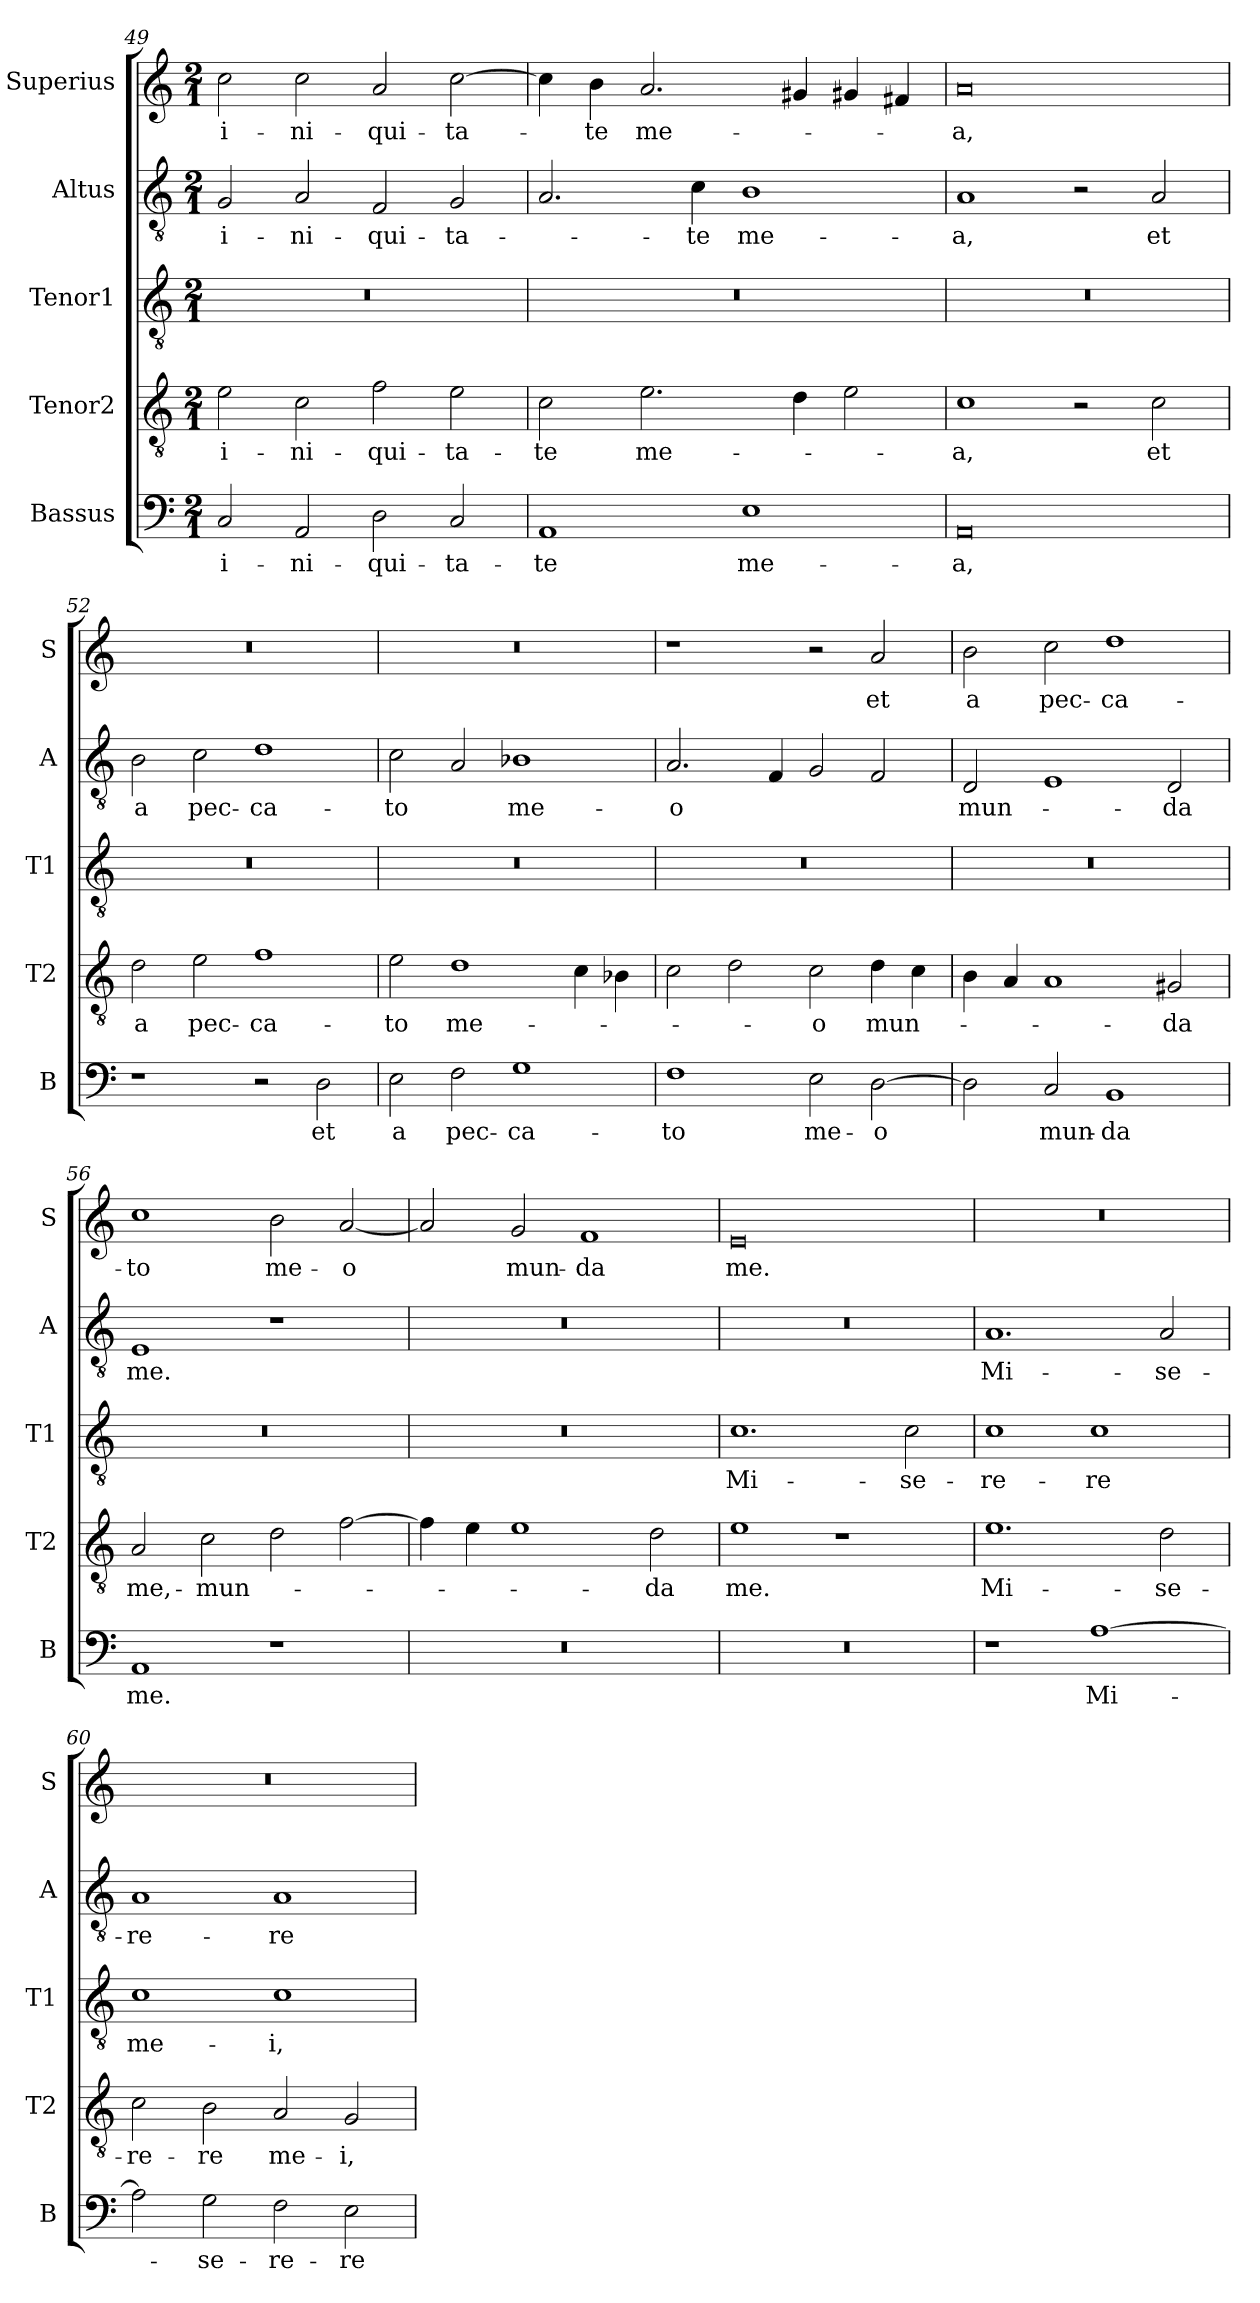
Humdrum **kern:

**kern	**text	**kern	**text	**kern	**text	**kern	**text	**kern	**text
*part5	*part5	*part4	*part4	*part3	*part3	*part2	*part2	*part1	*part1
*staff5	*staff5	*staff4	*staff4	*staff3	*staff3	*staff2	*staff2	*staff1	*staff1
*I"Bassus	*	*I"Tenor2	*	*I"Tenor1	*	*I"Altus	*	*I"Superius	*
*I'B	*	*I'T2	*	*I'T1	*	*I'A	*	*I'S	*
*clefF4	*	*clefGv2	*	*clefGv2	*	*clefGv2	*	*clefG2	*
*k[]	*	*k[]	*	*k[]	*	*k[]	*	*k[]	*
*M2/1	*	*M2/1	*	*M2/1	*	*M2/1	*	*M2/1	*
=49	=49	=49	=49	=49	=49	=49	=49	=49	=49
2C	i-	2e	i-	0r	.	2G	i-	2cc	i-
2AA	-ni-	2c	-ni-	.	.	2A	-ni-	2cc	-ni-
2D	-qui-	2f	-qui-	.	.	2F	-qui-	2a	-qui-
2C	-ta-	2e	-ta-	.	.	2G	-ta-	[2cc	-ta-
=50	=50	=50	=50	=50	=50	=50	=50	=50	=50
1AA	-te	2c	-te	0r	.	2.A	.	4cc]	.
.	.	.	.	.	.	.	.	4b	-te
.	.	2.e	me-	.	.	.	.	2.a	me-
.	.	.	.	.	.	4c	-te	.	.
1E	me-	.	.	.	.	1B	me-	.	.
.	.	4d	.	.	.	.	.	4g#X	.
.	.	2e	.	.	.	.	.	4g#X	.
.	.	.	.	.	.	.	.	4f#X	.
=51	=51	=51	=51	=51	=51	=51	=51	=51	=51
0AA	-a,	1c	a,	0r	.	1A	-a,	0a	-a,
.	.	2r	.	.	.	2r	.	.	.
.	.	2c	et	.	.	2A	et	.	.
=52	=52	=52	=52	=52	=52	=52	=52	=52	=52
1r	.	2d	a	0r	.	2B	a	0r	.
.	.	2e	pec-	.	.	2c	pec-	.	.
2r	.	1f	-ca-	.	.	1d	-ca-	.	.
2D	et	.	.	.	.	.	.	.	.
=53	=53	=53	=53	=53	=53	=53	=53	=53	=53
2E	a	2e	-to	0r	.	2c	-to	0r	.
2F	pec-	1d	me-	.	.	2A	.	.	.
1G	-ca-	.	.	.	.	1B-X	me-	.	.
.	.	4c	.	.	.	.	.	.	.
.	.	4B-X	.	.	.	.	.	.	.
=54	=54	=54	=54	=54	=54	=54	=54	=54	=54
1F	-to	2c	.	0r	.	2.A	-o	1r	.
.	.	2d	.	.	.	.	.	.	.
.	.	.	.	.	.	4F	.	.	.
2E	me-	2c	-o	.	.	2G	.	2r	.
[2D	-o	4d	mun-	.	.	2F	.	2a	et
.	.	4c	.	.	.	.	.	.	.
=55	=55	=55	=55	=55	=55	=55	=55	=55	=55
2D]	.	4B	.	0r	.	2D	mun-	2b	a
.	.	4A	.	.	.	.	.	.	.
2C	mun-	1A	.	.	.	1E	.	2cc	pec-
1BB	-da	.	.	.	.	.	.	1dd	-ca-
.	.	2G#X	-da	.	.	2D	-da	.	.
=56	=56	=56	=56	=56	=56	=56	=56	=56	=56
1AA	me.	2A	me,-	0r	.	1E	me.	1cc	-to
.	.	2c	-mun-	.	.	.	.	.	.
1r	.	2d	.	.	.	1r	.	2b	me-
.	.	[2f	.	.	.	.	.	[2a	-o
=57	=57	=57	=57	=57	=57	=57	=57	=57	=57
0r	.	4f]	.	0r	.	0r	.	2a]	.
.	.	4e	.	.	.	.	.	.	.
.	.	1e	.	.	.	.	.	2g	mun-
.	.	.	.	.	.	.	.	1f	-da
.	.	2d	-da	.	.	.	.	.	.
=58	=58	=58	=58	=58	=58	=58	=58	=58	=58
0r	.	1e	me.	1.c	Mi-	0r	.	0e	me.
.	.	1r	.	.	.	.	.	.	.
.	.	.	.	2c	-se-	.	.	.	.
=59	=59	=59	=59	=59	=59	=59	=59	=59	=59
1r	.	1.e	Mi-	1c	-re-	1.A	Mi-	0r	.
[1A	Mi-	.	.	1c	-re	.	.	.	.
.	.	2d	-se-	.	.	2A	-se-	.	.
=60	=60	=60	=60	=60	=60	=60	=60	=60	=60
2A]	.	2c	-re-	1c	me-	1A	-re-	0r	.
2G	-se-	2B	-re	.	.	.	.	.	.
2F	-re-	2A	me-	1c	-i,	1A	-re	.	.
2E	-re	2G	-i,	.	.	.	.	.	.
=	=	=	=	=	=	=	=	=	=
*-	*-	*-	*-	*-	*-	*-	*-	*-	*-
